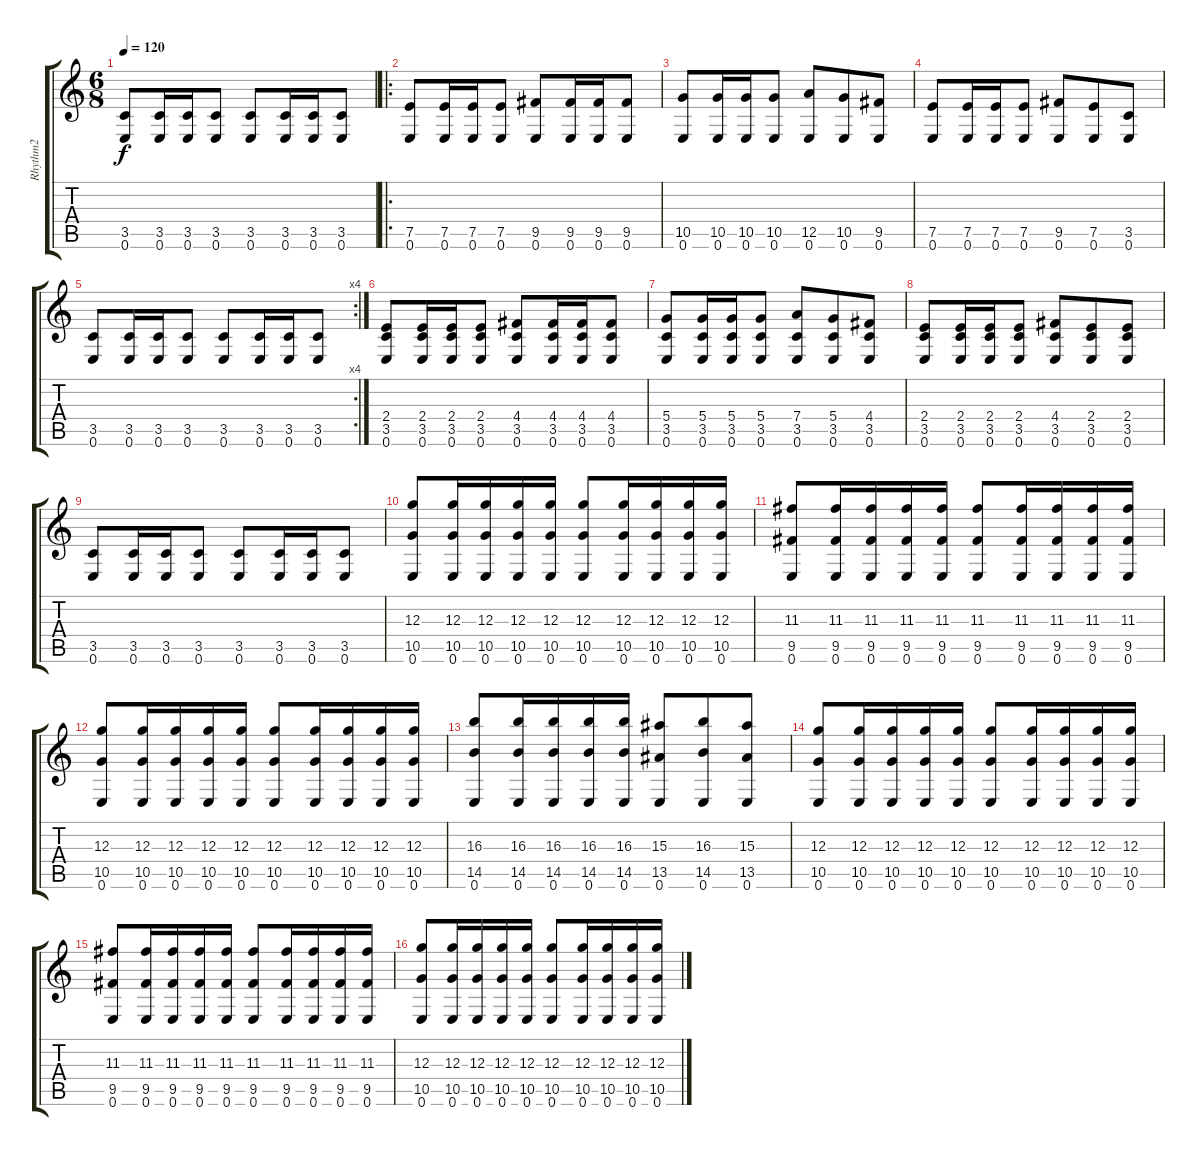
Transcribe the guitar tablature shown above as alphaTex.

\track ("Rhythm2" "Rhythm2") {instrument distortionguitar}
\staff {score tabs}
\tuning (E4 B3 G3 D3 A2 E2) {hide}
\ts (6 8)
\tempo 120
\clef g2
\ks c
(3.5 0.6).8{dy f} (3.5 0.6).16 (3.5 0.6).16 (3.5 0.6).8 (3.5 0.6).8 (3.5 0.6).16 (3.5 0.6).16 (3.5 0.6).8 |
\ro
(7.5 0.6).8 (7.5 0.6).16 (7.5 0.6).16 (7.5 0.6).8 (9.5 0.6).8 (9.5 0.6).16 (9.5 0.6).16 (9.5 0.6).8 |
(10.5 0.6).8 (10.5 0.6).16 (10.5 0.6).16 (10.5 0.6).8 (12.5 0.6).8 (10.5 0.6).8 (9.5 0.6).8 |
(7.5 0.6).8 (7.5 0.6).16 (7.5 0.6).16 (7.5 0.6).8 (9.5 0.6).8 (7.5 0.6).8 (3.5 0.6).8 |
\rc 4
(3.5 0.6).8 (3.5 0.6).16 (3.5 0.6).16 (3.5 0.6).8 (3.5 0.6).8 (3.5 0.6).16 (3.5 0.6).16 (3.5 0.6).8 |
(2.4 3.5 0.6).8 (2.4 3.5 0.6).16 (2.4 3.5 0.6).16 (2.4 3.5 0.6).8 (4.4 3.5 0.6).8 (4.4 3.5 0.6).16 (4.4 3.5 0.6).16 (4.4 3.5 0.6).8 |
(5.4 3.5 0.6).8 (5.4 3.5 0.6).16 (5.4 3.5 0.6).16 (5.4 3.5 0.6).8 (7.4 3.5 0.6).8 (5.4 3.5 0.6).8 (4.4 3.5 0.6).8 |
(2.4 3.5 0.6).8 (2.4 3.5 0.6).16 (2.4 3.5 0.6).16 (2.4 3.5 0.6).8 (4.4 3.5 0.6).8 (2.4 3.5 0.6).8 (2.4 3.5 0.6).8 |
(3.5 0.6).8 (3.5 0.6).16 (3.5 0.6).16 (3.5 0.6).8 (3.5 0.6).8 (3.5 0.6).16 (3.5 0.6).16 (3.5 0.6).8 |
(12.3 10.5 0.6).8 (12.3 10.5 0.6).16 (12.3 10.5 0.6).16 (12.3 10.5 0.6).16 (12.3 10.5 0.6).16 (12.3 10.5 0.6).8 (12.3 10.5 0.6).16 (12.3 10.5 0.6).16 (12.3 10.5 0.6).16 (12.3 10.5 0.6).16 |
(11.3 9.5 0.6).8 (11.3 9.5 0.6).16 (11.3 9.5 0.6).16 (11.3 9.5 0.6).16 (11.3 9.5 0.6).16 (11.3 9.5 0.6).8 (11.3 9.5 0.6).16 (11.3 9.5 0.6).16 (11.3 9.5 0.6).16 (11.3 9.5 0.6).16 |
(12.3 10.5 0.6).8 (12.3 10.5 0.6).16 (12.3 10.5 0.6).16 (12.3 10.5 0.6).16 (12.3 10.5 0.6).16 (12.3 10.5 0.6).8 (12.3 10.5 0.6).16 (12.3 10.5 0.6).16 (12.3 10.5 0.6).16 (12.3 10.5 0.6).16 |
(16.3 14.5 0.6).8 (16.3 14.5 0.6).16 (16.3 14.5 0.6).16 (16.3 14.5 0.6).16 (16.3 14.5 0.6).16 (15.3 13.5 0.6).8 (16.3 14.5 0.6).8 (15.3 13.5 0.6).8 |
(12.3 10.5 0.6).8 (12.3 10.5 0.6).16 (12.3 10.5 0.6).16 (12.3 10.5 0.6).16 (12.3 10.5 0.6).16 (12.3 10.5 0.6).8 (12.3 10.5 0.6).16 (12.3 10.5 0.6).16 (12.3 10.5 0.6).16 (12.3 10.5 0.6).16 |
(11.3 9.5 0.6).8 (11.3 9.5 0.6).16 (11.3 9.5 0.6).16 (11.3 9.5 0.6).16 (11.3 9.5 0.6).16 (11.3 9.5 0.6).8 (11.3 9.5 0.6).16 (11.3 9.5 0.6).16 (11.3 9.5 0.6).16 (11.3 9.5 0.6).16 |
(12.3 10.5 0.6).8 (12.3 10.5 0.6).16 (12.3 10.5 0.6).16 (12.3 10.5 0.6).16 (12.3 10.5 0.6).16 (12.3 10.5 0.6).8 (12.3 10.5 0.6).16 (12.3 10.5 0.6).16 (12.3 10.5 0.6).16 (12.3 10.5 0.6).16
